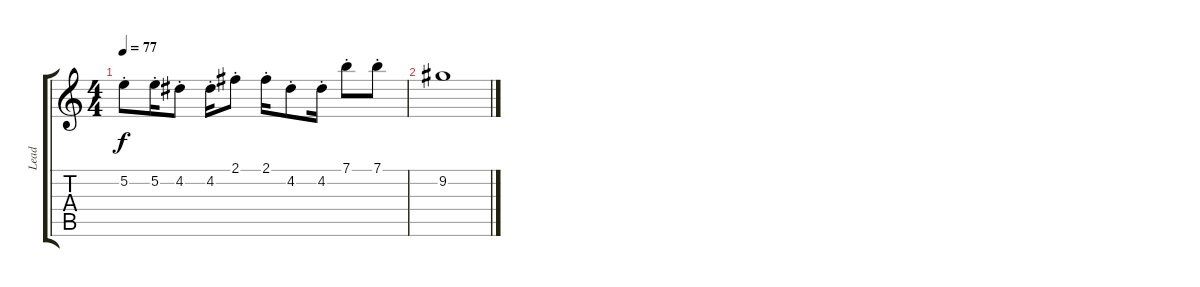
\track ("Lead" "Lead") {instrument distortionguitar}
\staff {score tabs}
\tuning (E4 B3 G3 D3 A2 E2) {hide}
\ts (4 4)
\tempo 77
\clef g2
\ks c
5.2{st}.8{dy f} 5.2{st}.16 4.2{st}.8 4.2{st}.16 2.1{st}.8 2.1{st}.16 4.2{st}.8 4.2{st}.16 7.1{st}.8 7.1{st}.8 |
9.2.1
